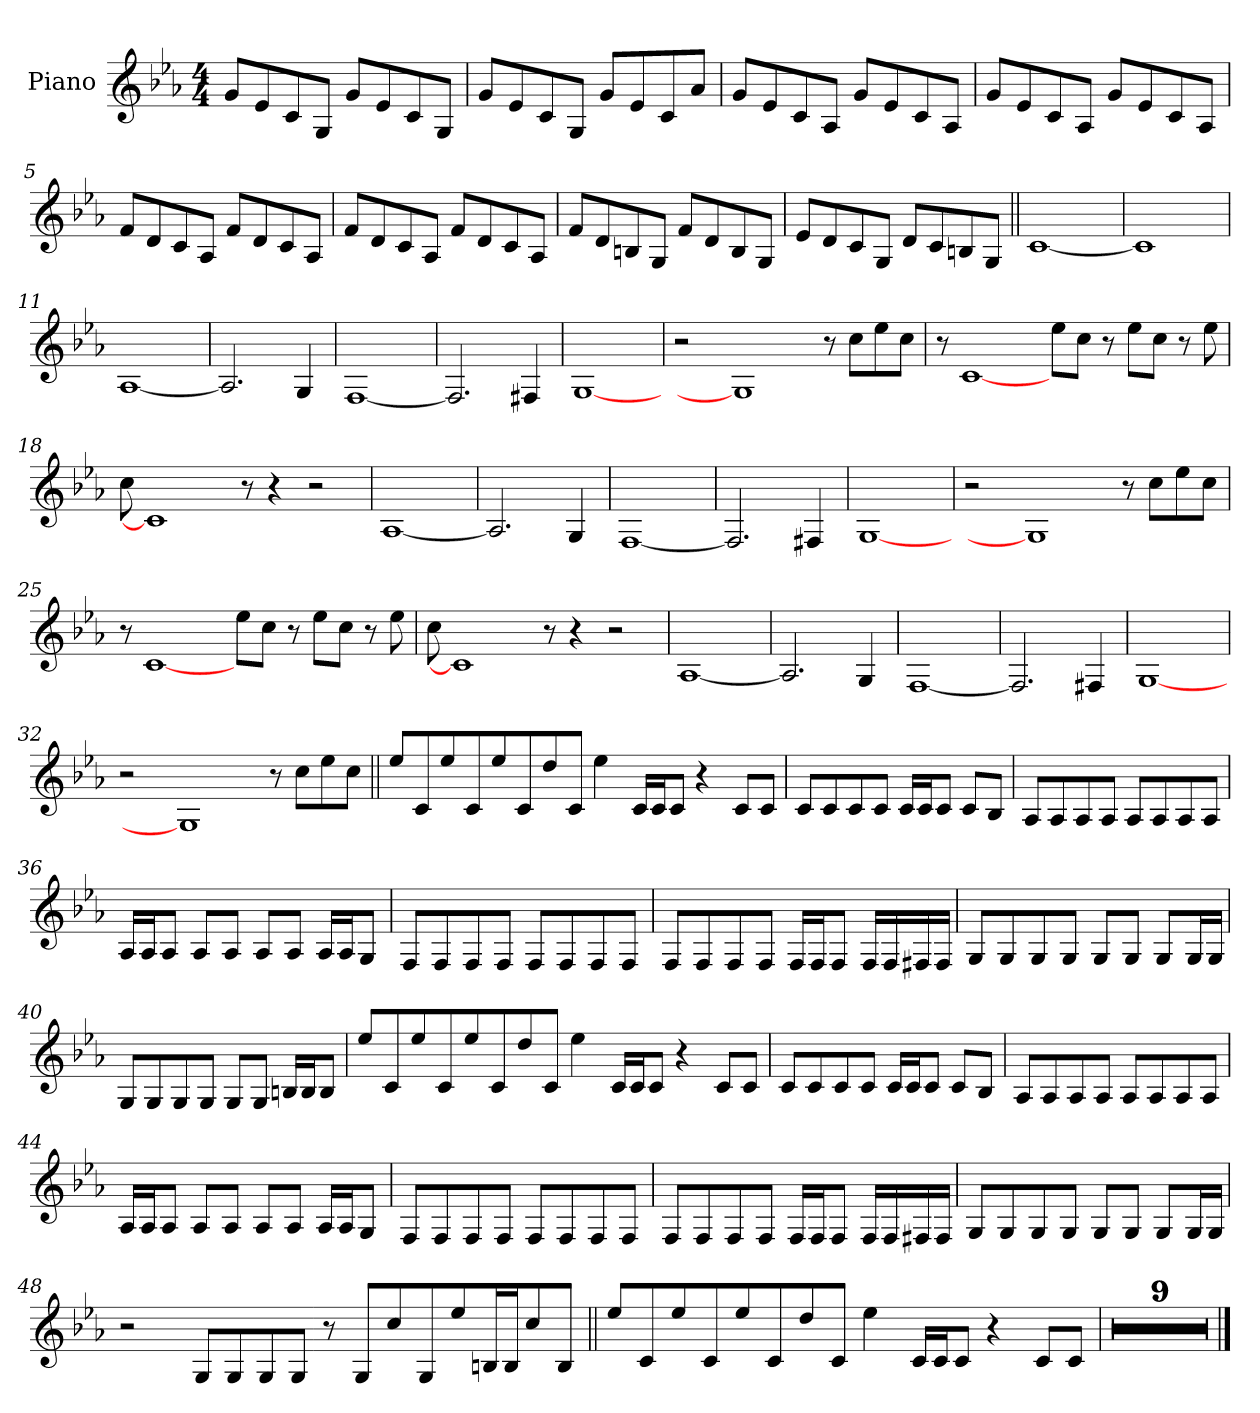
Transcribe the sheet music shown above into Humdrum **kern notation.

**kern
*part1
*staff1
*I"Piano
*I'Pno.
*clefG2
*k[b-e-a-]
*M4/4
=1
8g!L
8e-!
8c!
8G!J
8g!L
8e-!
8c!
8G!J
=2
8g!L
8e-!
8c!
8G!J
8g!L
8e-!
8c!
8a-!J
=3
8g!L
8e-!
8c!
8A-!J
8g!L
8e-!
8c!
8A-!J
=4
8g!L
8e-!
8c!
8A-!J
8g!L
8e-!
8c!
8A-!J
=5
8f!L
8d!
8c!
8A-!J
8f!L
8d!
8c!
8A-!J
=6
8f!L
8d!
8c!
8A-!J
8f!L
8d!
8c!
8A-!J
=7
8f!L
8d!
8Bn!
8G!J
8f!L
8d!
8B!
8G!J
=8
8e-!L
8d!
8c!
8G!J
8d!L
8c!
8Bn!
8G!J
=9||
[1c!
=10
1c!]
=11
[1A-!
=12
2.A-!]
4G!
=13
[1F!
=14
2.F!]
4F#X!
=15
[1G!
=16
2r
1G!]
8r
8ccL
8ee-
8ccJ
=17
8r
[1c!
8ee-L
8ccJ
8r
8ee-L
8ccJ
8r
8ee-
=18
8cc
1c!]
8r
4r
2r
=19
[1A-!
=20
2.A-!]
4G!
=21
[1F!
=22
2.F!]
4F#X!
=23
[1G!
=24
2r
1G!]
8r
8ccL
8ee-
8ccJ
=25
8r
[1c!
8ee-L
8ccJ
8r
8ee-L
8ccJ
8r
8ee-
=26
8cc
1c!]
8r
4r
2r
=27
[1A-!
=28
2.A-!]
4G!
=29
[1F!
=30
2.F!]
4F#X!
=31
[1G!
=32
2r
1G!]
8r
8ccL
8ee-
8ccJ
=33||
8ee-L
8c!L
8ee-
8c!
8ee-
8c!
8ddJ
8c!J
4ee-
16c!LL
16c!J
8c!J
4r
8c!L
8c!J
=34
8c!L
8c!
8c!
8c!J
16c!LL
16c!J
8c!J
8c!L
8B-!J
=35
8A-!L
8A-!
8A-!
8A-!J
8A-!L
8A-!
8A-!
8A-!J
=36
16A-!LL
16A-!J
8A-!J
8A-!L
8A-!J
8A-!L
8A-!J
16A-!LL
16A-!J
8G!J
=37
8F!L
8F!
8F!
8F!J
8F!L
8F!
8F!
8F!J
=38
8F!L
8F!
8F!
8F!J
16F!LL
16F!J
8F!J
16F!LL
16F!
16F#X!
16F#!JJ
=39
8G!L
8G!
8G!
8G!J
8G!L
8G!J
8G!L
16G!L
16G!JJ
=40
8G!L
8G!
8G!
8G!J
8G!L
8G!J
16Bn!LL
16B!J
8B!J
=41
8ee-L
8c!L
8ee-
8c!
8ee-
8c!
8ddJ
8c!J
4ee-
16c!LL
16c!J
8c!J
4r
8c!L
8c!J
=42
8c!L
8c!
8c!
8c!J
16c!LL
16c!J
8c!J
8c!L
8B-!J
=43
8A-!L
8A-!
8A-!
8A-!J
8A-!L
8A-!
8A-!
8A-!J
=44
16A-!LL
16A-!J
8A-!J
8A-!L
8A-!J
8A-!L
8A-!J
16A-!LL
16A-!J
8G!J
=45
8F!L
8F!
8F!
8F!J
8F!L
8F!
8F!
8F!J
=46
8F!L
8F!
8F!
8F!J
16F!LL
16F!J
8F!J
16F!LL
16F!
16F#X!
16F#!JJ
=47
8G!L
8G!
8G!
8G!J
8G!L
8G!J
8G!L
16G!L
16G!JJ
=48
2r
8G!L
8G!
8G!
8G!J
8r
8G!L
8ccL
8G!J
8ee-
16Bn!LL
16B!J
8ccJ
8B!J
=49||
8ee-L
8cL
8ee-
8c
8ee-
8c
8ddJ
8cJ
4ee-
16cLL
16cJ
8cJ
4r
8cL
8cJ
=50
1r
=51
1r
=52
1r
=53
1r
=54
1r
=55
1r
=56
1r
=57
1r
=58
1r
==
*-
